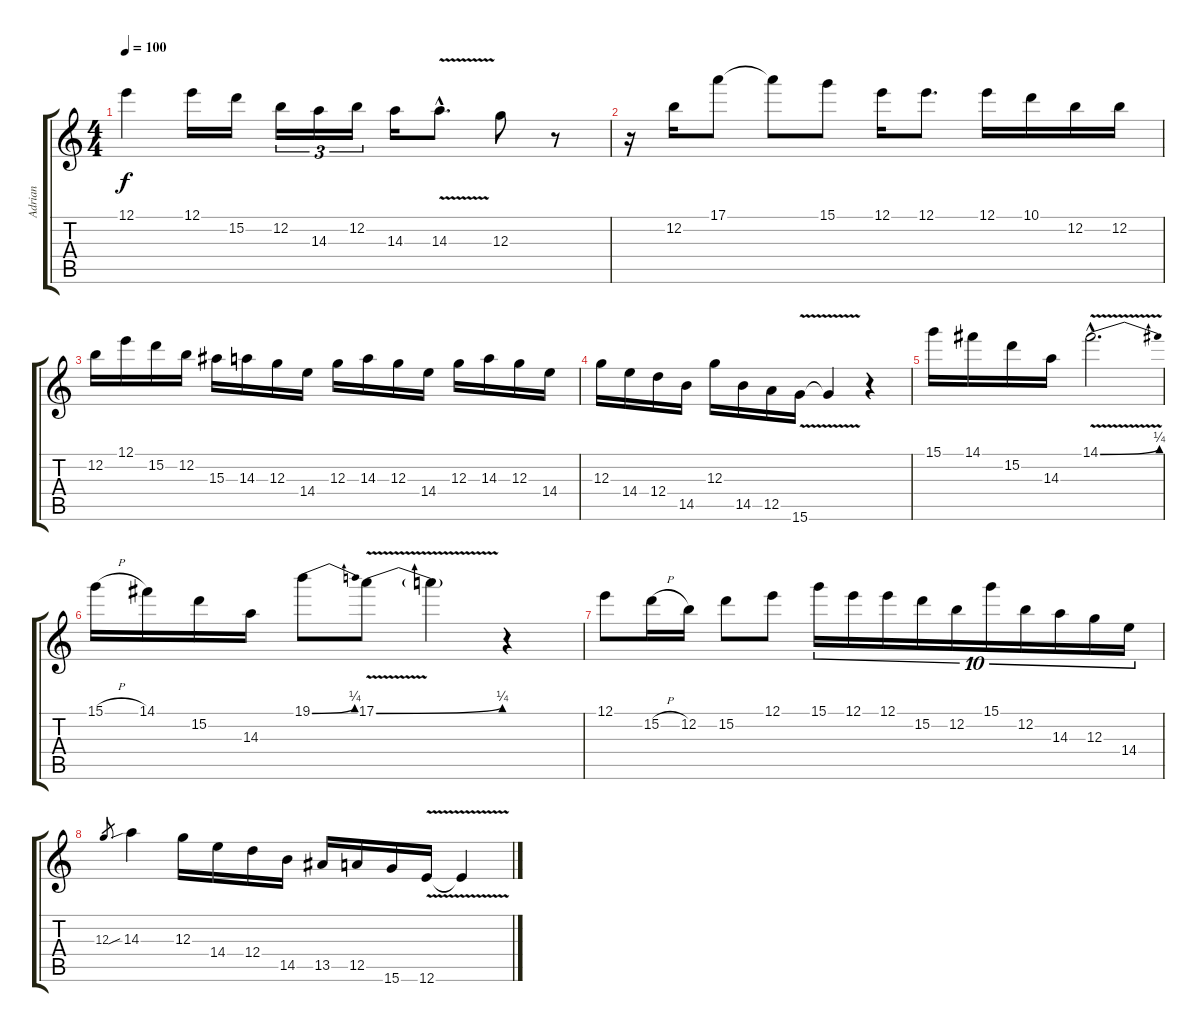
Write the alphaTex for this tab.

\track ("Adrian " "Adrian ") {instrument distortionguitar}
\staff {score tabs}
\tuning (E4 B3 G3 D3 A2 E2) {hide}
\ts (4 4)
\tempo 100
\clef g2
\ks c
12.1.4{dy f} 12.1.16 15.2.16 12.2.16{tu (3 2)} 14.3.16{tu (3 2)} 12.2.16{tu (3 2)} 14.3.16 14.3{v hac}.8{d} 12.3.8 r.8 |
r.16 12.2.16 17.1.8 17.1{t}.8 15.1.8 12.1.16 12.1.8{d} 12.1.16 10.1.16 12.2.16 12.2.16 |
12.2.16 12.1.16 15.2.16 12.2.16 15.3.16 14.3.16 12.3.16 14.4.16 12.3.16 14.3.16 12.3.16 14.4.16 12.3.16 14.3.16 12.3.16 14.4.16 |
12.3.16 14.4.16 12.4.16 14.5.16 12.3.16 14.5.16 12.5.16 15.6{v}.16 15.6{t}.4 r.4 |
15.1.16 14.1.16 15.2.16 14.3.16 14.1{be (bend 0 0 60 1) v hac}.2{d} |
15.1{h}.16 14.1.16 15.2.16 14.3.16 19.1{be (bend 0 0 60 1)}.8 17.1{be (bend 0 0 60 1) v}.8 17.1{t}.4 r.4 |
12.1.8 15.2{h}.16 12.2.16 15.2.8 12.1.8 15.1.16{tu (10 8)} 12.1.16{tu (10 8)} 12.1.16{tu (10 8)} 15.2.16{tu (10 8)} 12.2.16{tu (10 8)} 15.1.16{tu (10 8)} 12.2.16{tu (10 8)} 14.3.16{tu (10 8)} 12.3.16{tu (10 8)} 14.4.16{tu (10 8)} |
12.3.8{gr} 14.3{sib}.4 12.3.16 14.4.16 12.4.16 14.5.16 13.5.16 12.5.16 15.6.16 12.6{v}.16 12.6{t}.4
